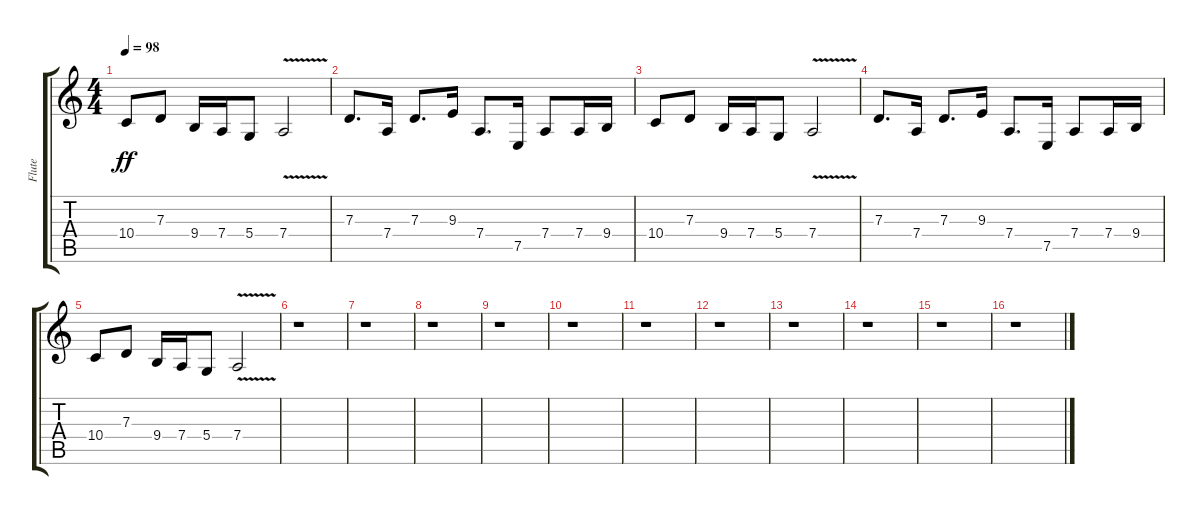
\track ("Flute" "Flute") {instrument flute}
\staff {score tabs}
\tuning (E4 B3 G3 D3 A2 E2) {hide}
\ts (4 4)
\tempo 98
\clef g2
\ks c
10.4.8{dy ff} 7.3.8 9.4.16 7.4.16 5.4.8 7.4{v}.2 |
7.3.8{d} 7.4.16 7.3.8{d} 9.3.16 7.4.8{d} 7.5.16 7.4.8 7.4.16 9.4.16 |
10.4.8 7.3.8 9.4.16 7.4.16 5.4.8 7.4{v}.2 |
7.3.8{d} 7.4.16 7.3.8{d} 9.3.16 7.4.8{d} 7.5.16 7.4.8 7.4.16 9.4.16 |
10.4.8 7.3.8 9.4.16 7.4.16 5.4.8 7.4{v}.2 |
r.1 |
r.1 |
r.1 |
r.1 |
r.1 |
r.1 |
r.1 |
r.1 |
r.1 |
r.1 |
r.1
